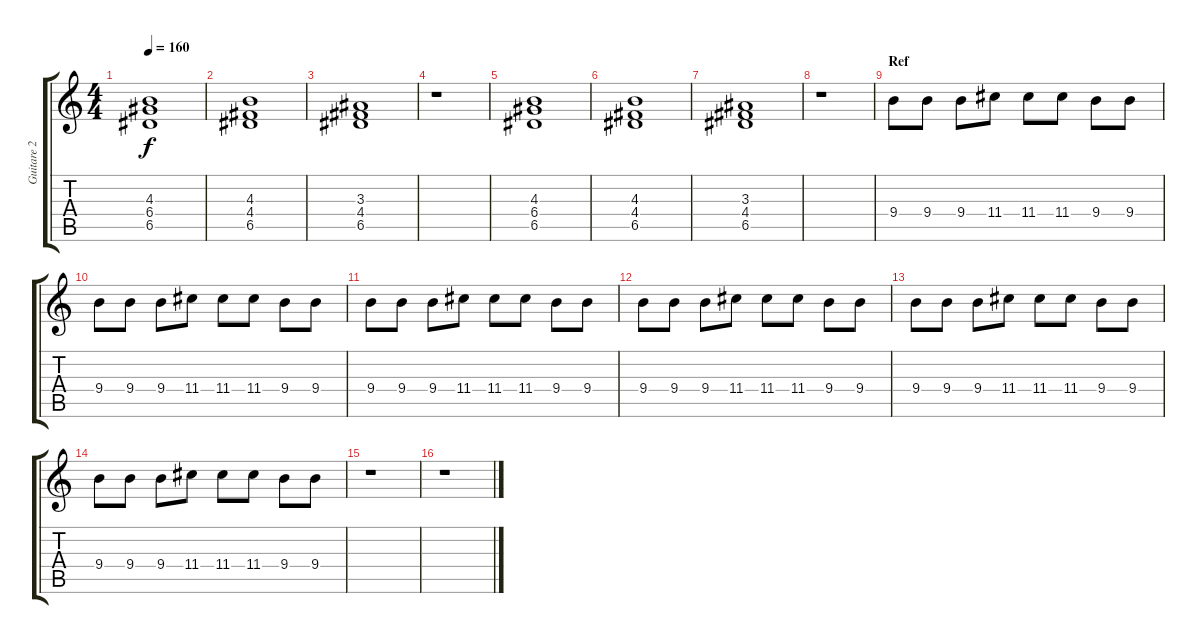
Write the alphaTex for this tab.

\track ("Guitare 2" "Guitare 2") {instrument electricguitarclean}
\staff {score tabs}
\tuning (E4 B3 G3 D3 A2 E2) {hide}
\ts (4 4)
\tempo 160
\clef g2
\ks c
(4.3 6.4 6.5).1{dy f} |
(4.3 4.4 6.5).1 |
(3.3 4.4 6.5).1 |
r.1 |
(4.3 6.4 6.5).1 |
(4.3 4.4 6.5).1 |
(3.3 4.4 6.5).1 |
r.1 |
\section ("" "Ref")
9.4.8{volume 12 instrument overdrivenguitar} 9.4.8 9.4.8 11.4.8 11.4.8 11.4.8 9.4.8 9.4.8 |
9.4.8 9.4.8 9.4.8 11.4.8 11.4.8 11.4.8 9.4.8 9.4.8 |
9.4.8 9.4.8 9.4.8 11.4.8 11.4.8 11.4.8 9.4.8 9.4.8 |
9.4.8 9.4.8 9.4.8 11.4.8 11.4.8 11.4.8 9.4.8 9.4.8 |
9.4.8 9.4.8 9.4.8 11.4.8 11.4.8 11.4.8 9.4.8 9.4.8 |
9.4.8 9.4.8 9.4.8 11.4.8 11.4.8 11.4.8 9.4.8 9.4.8 |
r.1 |
r.1
